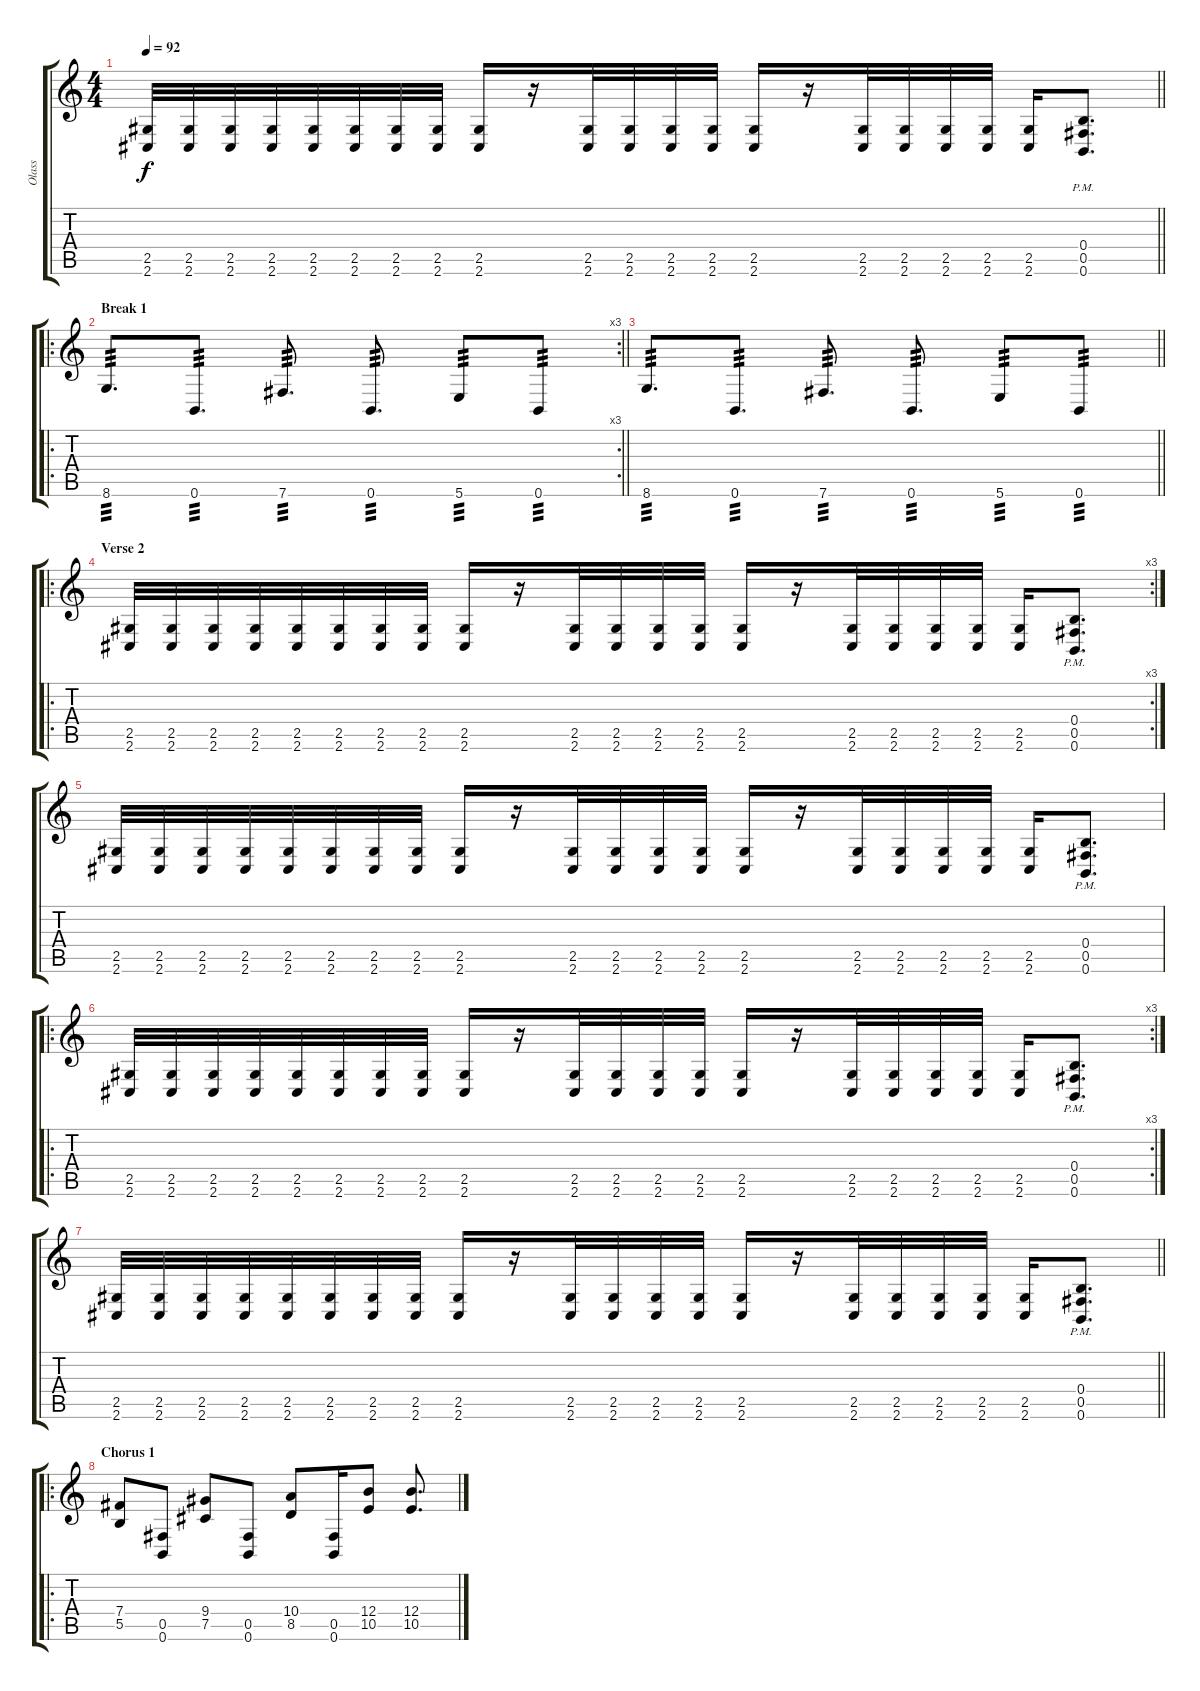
\track ("Olass" "Olass") {instrument distortionguitar}
\staff {score tabs}
\tuning (Db4 Ab3 E3 B2 Gb2 B1) {hide}
\ts (4 4)
\tempo 92
\clef g2
\barLineRight lightlight
\ks c
(2.5 2.6).32{dy f} (2.5 2.6).32 (2.5 2.6).32 (2.5 2.6).32 (2.5 2.6).32 (2.5 2.6).32 (2.5 2.6).32 (2.5 2.6).32 (2.5 2.6).16 r.16 (2.5 2.6).32 (2.5 2.6).32 (2.5 2.6).32 (2.5 2.6).32 (2.5 2.6).16 r.16 (2.5 2.6).32 (2.5 2.6).32 (2.5 2.6).32 (2.5 2.6).32 (2.5 2.6).16 (0.4{pm} 0.5{pm} 0.6{pm}).8{d} |
\ro
\rc 3
\section ("" "Break 1")
\barLineRight lightlight
8.6.8{d tp 3} 0.6.8{d tp 3} 7.6.8{d tp 3} 0.6.8{d tp 3} 5.6.8{tp 3} 0.6.8{tp 3} |
\barLineRight lightlight
8.6.8{d tp 3} 0.6.8{d tp 3} 7.6.8{d tp 3} 0.6.8{d tp 3} 5.6.8{tp 3} 0.6.8{tp 3} |
\ro
\rc 3
\section ("" "Verse 2")
(2.5 2.6).32 (2.5 2.6).32 (2.5 2.6).32 (2.5 2.6).32 (2.5 2.6).32 (2.5 2.6).32 (2.5 2.6).32 (2.5 2.6).32 (2.5 2.6).16 r.16 (2.5 2.6).32 (2.5 2.6).32 (2.5 2.6).32 (2.5 2.6).32 (2.5 2.6).16 r.16 (2.5 2.6).32 (2.5 2.6).32 (2.5 2.6).32 (2.5 2.6).32 (2.5 2.6).16 (0.4{pm} 0.5{pm} 0.6{pm}).8{d} |
(2.5 2.6).32 (2.5 2.6).32 (2.5 2.6).32 (2.5 2.6).32 (2.5 2.6).32 (2.5 2.6).32 (2.5 2.6).32 (2.5 2.6).32 (2.5 2.6).16 r.16 (2.5 2.6).32 (2.5 2.6).32 (2.5 2.6).32 (2.5 2.6).32 (2.5 2.6).16 r.16 (2.5 2.6).32 (2.5 2.6).32 (2.5 2.6).32 (2.5 2.6).32 (2.5 2.6).16 (0.4{pm} 0.5{pm} 0.6{pm}).8{d} |
\ro
\rc 3
(2.5 2.6).32 (2.5 2.6).32 (2.5 2.6).32 (2.5 2.6).32 (2.5 2.6).32 (2.5 2.6).32 (2.5 2.6).32 (2.5 2.6).32 (2.5 2.6).16 r.16 (2.5 2.6).32 (2.5 2.6).32 (2.5 2.6).32 (2.5 2.6).32 (2.5 2.6).16 r.16 (2.5 2.6).32 (2.5 2.6).32 (2.5 2.6).32 (2.5 2.6).32 (2.5 2.6).16 (0.4{pm} 0.5{pm} 0.6{pm}).8{d} |
\barLineRight lightlight
(2.5 2.6).32 (2.5 2.6).32 (2.5 2.6).32 (2.5 2.6).32 (2.5 2.6).32 (2.5 2.6).32 (2.5 2.6).32 (2.5 2.6).32 (2.5 2.6).16 r.16 (2.5 2.6).32 (2.5 2.6).32 (2.5 2.6).32 (2.5 2.6).32 (2.5 2.6).16 r.16 (2.5 2.6).32 (2.5 2.6).32 (2.5 2.6).32 (2.5 2.6).32 (2.5 2.6).16 (0.4{pm} 0.5{pm} 0.6{pm}).8{d} |
\ro
\section ("" "Chorus 1")
(7.4 5.5).8 (0.5 0.6).8 (9.4 7.5).8 (0.5 0.6).8 (10.4 8.5).8 (0.5 0.6).16 (12.4 10.5).8 (12.4 10.5).8{d}
